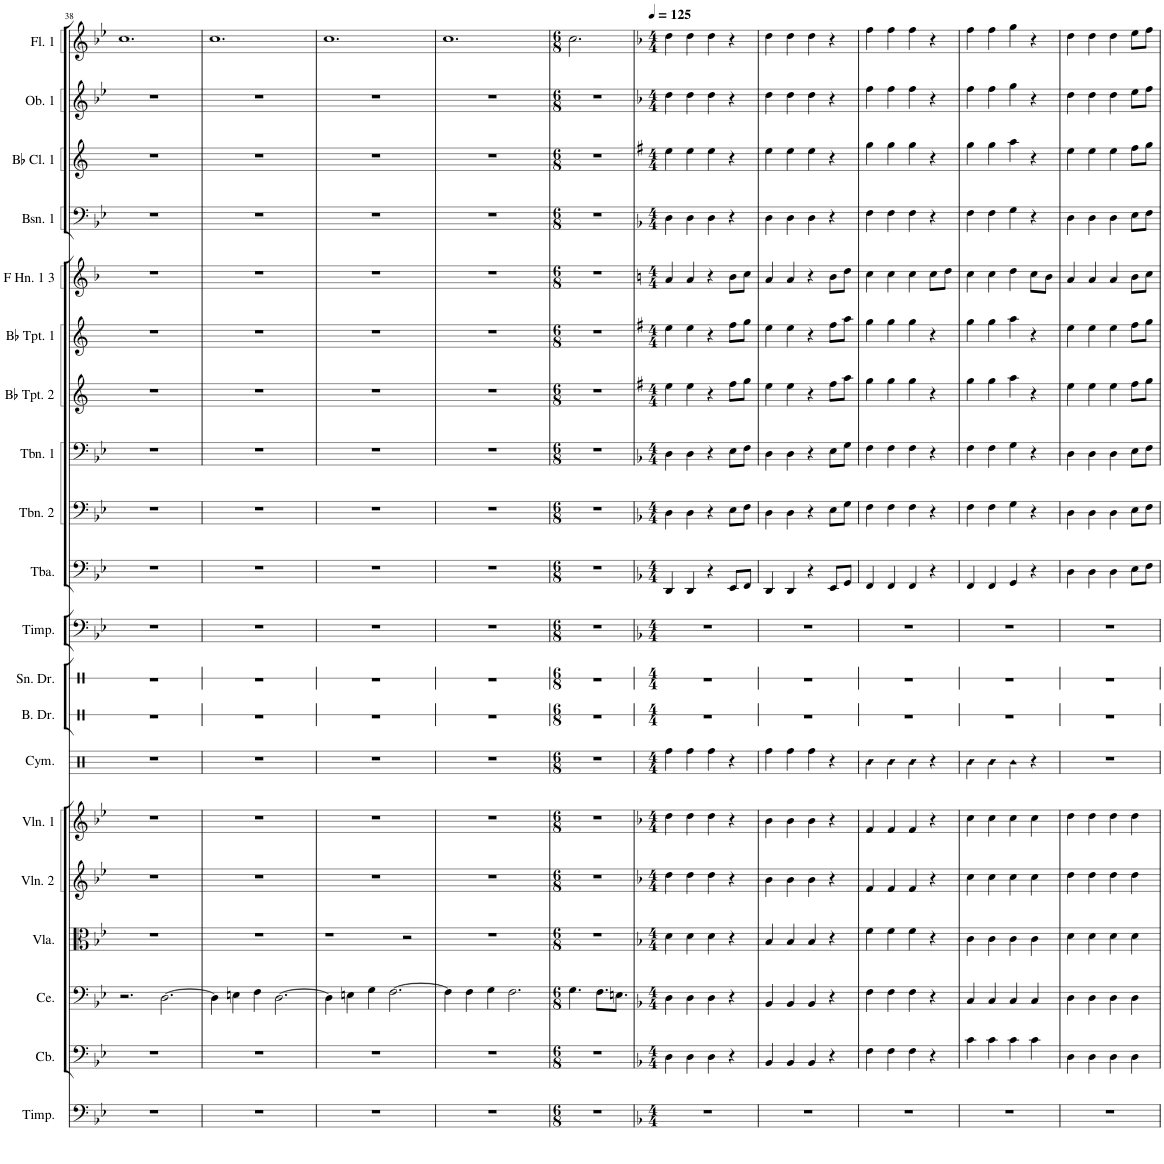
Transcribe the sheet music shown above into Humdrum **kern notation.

**kern	**kern	**kern	**kern	**kern	**kern	**kern	**kern	**kern	**kern	**kern	**kern	**kern	**kern	**kern	**kern	**kern	**kern	**kern	**kern
*part20	*part19	*part18	*part17	*part16	*part15	*part14	*part13	*part12	*part11	*part10	*part9	*part8	*part7	*part6	*part5	*part4	*part3	*part2	*part1
*staff20	*staff19	*staff18	*staff17	*staff16	*staff15	*staff14	*staff13	*staff12	*staff11	*staff10	*staff9	*staff8	*staff7	*staff6	*staff5	*staff4	*staff3	*staff2	*staff1
*I"Timpani	*I"Contrabass	*I"Cello	*I"Viola	*I"Violin 2	*I"Violin 1	*I"Cymbals	*I"Bass Drum	*I"Snare Drum	*I"Timpani	*I"Tuba	*I"Trombone 2	*I"Trombone 1	*I"Bb Trumpet 2	*I"Bb Trumpet 1	*I"F Horn 1 &amp; 3	*I"Bassoon 1	*I"Bb Clarinet 1	*I"Oboe 1	*I"Flute 1
*I'Timp.	*I'Cb.	*I'Ce.	*I'Vla.	*I'Vln. 2	*I'Vln. 1	*I'Cym.	*I'B. Dr.	*I'Sn. Dr.	*I'Timp.	*I'Tba.	*I'Tbn. 2	*I'Tbn. 1	*I'Bb Tpt. 2	*I'Bb Tpt. 1	*I'F Hn. 1 3	*I'Bsn. 1	*I'Bb Cl. 1	*I'Ob. 1	*I'Fl. 1
!!LO:PB:g=z
*clefF4	*clefF4	*clefF4	*clefC3	*clefG2	*clefG2	*clefX	*clefX	*clefX	*clefF4	*clefF4	*clefF4	*clefF4	*clefG2	*clefG2	*clefG2	*clefF4	*clefG2	*clefG2	*clefG2
*	*Trd7c12	*	*	*	*	*	*	*	*	*	*	*	*Trd1c2	*Trd1c2	*Trd4c7	*	*Trd1c2	*	*
*k[b-e-]	*k[b-e-]	*k[b-e-]	*k[b-e-]	*k[b-e-]	*k[b-e-]	*k[]	*k[]	*k[]	*k[b-e-]	*k[b-e-]	*k[b-e-]	*k[b-e-]	*k[]	*k[]	*k[b-]	*k[b-e-]	*k[]	*k[b-e-]	*k[b-e-]
*M12/8	*M12/8	*M12/8	*M12/8	*M12/8	*M12/8	*M12/8	*M12/8	*M12/8	*M12/8	*M12/8	*M12/8	*M12/8	*M12/8	*M12/8	*M12/8	*M12/8	*M12/8	*M12/8	*M12/8
=38	=38	=38	=38	=38	=38	=38	=38	=38	=38	=38	=38	=38	=38	=38	=38	=38	=38	=38	=38
1.r	1.r	2.r	1.r	1.r	1.r	1.r	1.r	1.r	1.r	1.r	1.r	1.r	1.r	1.r	1.r	1.r	1.r	1.r	1.cc
.	.	[2.D\	.	.	.	.	.	.	.	.	.	.	.	.	.	.	.	.	.
=39	=39	=39	=39	=39	=39	=39	=39	=39	=39	=39	=39	=39	=39	=39	=39	=39	=39	=39	=39
1.r	1.r	4D\]	1.r	1.r	1.r	1.r	1.r	1.r	1.r	1.r	1.r	1.r	1.r	1.r	1.r	1.r	1.r	1.r	1.cc
.	.	4En\	.	.	.	.	.	.	.	.	.	.	.	.	.	.	.	.	.
.	.	4F\	.	.	.	.	.	.	.	.	.	.	.	.	.	.	.	.	.
.	.	[2.D\	.	.	.	.	.	.	.	.	.	.	.	.	.	.	.	.	.
=40	=40	=40	=40	=40	=40	=40	=40	=40	=40	=40	=40	=40	=40	=40	=40	=40	=40	=40	=40
1.r	1.r	4D\]	1r	1.r	1.r	1.r	1.r	1.r	1.r	1.r	1.r	1.r	1.r	1.r	1.r	1.r	1.r	1.r	1.cc
.	.	4En\	.	.	.	.	.	.	.	.	.	.	.	.	.	.	.	.	.
.	.	4G\	.	.	.	.	.	.	.	.	.	.	.	.	.	.	.	.	.
.	.	[2.F\	.	.	.	.	.	.	.	.	.	.	.	.	.	.	.	.	.
.	.	.	2r	.	.	.	.	.	.	.	.	.	.	.	.	.	.	.	.
=41	=41	=41	=41	=41	=41	=41	=41	=41	=41	=41	=41	=41	=41	=41	=41	=41	=41	=41	=41
1.r	1.r	4F\]	1.r	1.r	1.r	1.r	1.r	1.r	1.r	1.r	1.r	1.r	1.r	1.r	1.r	1.r	1.r	1.r	1.cc
.	.	4F\	.	.	.	.	.	.	.	.	.	.	.	.	.	.	.	.	.
.	.	4G\	.	.	.	.	.	.	.	.	.	.	.	.	.	.	.	.	.
.	.	2.F\	.	.	.	.	.	.	.	.	.	.	.	.	.	.	.	.	.
=42	=42	=42	=42	=42	=42	=42	=42	=42	=42	=42	=42	=42	=42	=42	=42	=42	=42	=42	=42
*M6/8	*M6/8	*M6/8	*M6/8	*M6/8	*M6/8	*M6/8	*M6/8	*M6/8	*M6/8	*M6/8	*M6/8	*M6/8	*M6/8	*M6/8	*M6/8	*M6/8	*M6/8	*M6/8	*M6/8
2.r	2.r	4.G\	2.r	2.r	2.r	2.r	2.r	2.r	2.r	2.r	2.r	2.r	2.r	2.r	2.r	2.r	2.r	2.r	2.cc\
.	.	8.F\L	.	.	.	.	.	.	.	.	.	.	.	.	.	.	.	.	.
.	.	8.En\J	.	.	.	.	.	.	.	.	.	.	.	.	.	.	.	.	.
=43	=43	=43	=43	=43	=43	=43	=43	=43	=43	=43	=43	=43	=43	=43	=43	=43	=43	=43	=43
*k[b-]	*k[b-]	*k[b-]	*k[b-]	*k[b-]	*k[b-]	*	*	*	*k[b-]	*k[b-]	*k[b-]	*k[b-]	*k[f#]	*k[f#]	*k[]	*k[b-]	*k[f#]	*k[b-]	*k[b-]
*M4/4	*M4/4	*M4/4	*M4/4	*M4/4	*M4/4	*M4/4	*M4/4	*M4/4	*M4/4	*M4/4	*M4/4	*M4/4	*M4/4	*M4/4	*M4/4	*M4/4	*M4/4	*M4/4	*M4/4
*	*	*	*	*	*	*	*	*	*	*	*	*	*	*	*	*	*	*	*MM125
1r	4D\	4D\	4d\	4dd\	4dd\	4Rff\	1r	1r	1r	4DD/	4D\	4D\	4ee\	4ee\	4a/	4D\	4ee\	4dd\	4dd\
.	4D\	4D\	4d\	4dd\	4dd\	4Rff\	.	.	.	4DD/	4D\	4D\	4ee\	4ee\	4a/	4D\	4ee\	4dd\	4dd\
.	4D\	4D\	4d\	4dd\	4dd\	4Rff\	.	.	.	4r	4r	4r	4r	4r	4r	4D\	4ee\	4dd\	4dd\
.	4r	4r	4r	4r	4r	4r	.	.	.	8EE/L	8E\L	8E\L	8ff#\L	8ff#\L	8b\L	4r	4r	4r	4r
.	.	.	.	.	.	.	.	.	.	8FF/J	8F\J	8F\J	8gg\J	8gg\J	8cc\J	.	.	.	.
=44	=44	=44	=44	=44	=44	=44	=44	=44	=44	=44	=44	=44	=44	=44	=44	=44	=44	=44	=44
1r	4BB-/	4BB-/	4B-/	4b-\	4b-\	4Rff\	1r	1r	1r	4DD/	4D\	4D\	4ee\	4ee\	4a/	4D\	4ee\	4dd\	4dd\
.	4BB-/	4BB-/	4B-/	4b-\	4b-\	4Rff\	.	.	.	4DD/	4D\	4D\	4ee\	4ee\	4a/	4D\	4ee\	4dd\	4dd\
.	4BB-/	4BB-/	4B-/	4b-\	4b-\	4Rff\	.	.	.	4r	4r	4r	4r	4r	4r	4D\	4ee\	4dd\	4dd\
.	4r	4r	4r	4r	4r	4r	.	.	.	8EE/L	8E\L	8E\L	8ff#\L	8ff#\L	8b\L	4r	4r	4r	4r
.	.	.	.	.	.	.	.	.	.	8GG/J	8G\J	8G\J	8aa\J	8aa\J	8dd\J	.	.	.	.
=45	=45	=45	=45	=45	=45	=45	=45	=45	=45	=45	=45	=45	=45	=45	=45	=45	=45	=45	=45
!	!	!	!	!	!	!LO:N:head=diamond	!	!	!	!	!	!	!	!	!	!	!	!	!
1r	4F\	4F\	4f\	4f/	4f/	4R\	1r	1r	1r	4FF/	4F\	4F\	4gg\	4gg\	4cc\	4F\	4gg\	4ff\	4ff\
!	!	!	!	!	!	!LO:N:head=diamond	!	!	!	!	!	!	!	!	!	!	!	!	!
.	4F\	4F\	4f\	4f/	4f/	4R\	.	.	.	4FF/	4F\	4F\	4gg\	4gg\	4cc\	4F\	4gg\	4ff\	4ff\
!	!	!	!	!	!	!LO:N:head=diamond	!	!	!	!	!	!	!	!	!	!	!	!	!
.	4F\	4F\	4f\	4f/	4f/	4R\	.	.	.	4FF/	4F\	4F\	4gg\	4gg\	4cc\	4F\	4gg\	4ff\	4ff\
.	4r	4r	4r	4r	4r	4r	.	.	.	4r	4r	4r	4r	4r	8cc\L	4r	4r	4r	4r
.	.	.	.	.	.	.	.	.	.	.	.	.	.	.	8dd\J	.	.	.	.
=46	=46	=46	=46	=46	=46	=46	=46	=46	=46	=46	=46	=46	=46	=46	=46	=46	=46	=46	=46
!	!	!	!	!	!	!LO:N:head=diamond	!	!	!	!	!	!	!	!	!	!	!	!	!
1r	4c\	4C/	4c\	4cc\	4cc\	4R\	1r	1r	1r	4FF/	4F\	4F\	4gg\	4gg\	4cc\	4F\	4gg\	4ff\	4ff\
!	!	!	!	!	!	!LO:N:head=diamond	!	!	!	!	!	!	!	!	!	!	!	!	!
.	4c\	4C/	4c\	4cc\	4cc\	4R\	.	.	.	4FF/	4F\	4F\	4gg\	4gg\	4cc\	4F\	4gg\	4ff\	4ff\
.	4c\	4C/	4c\	4cc\	4cc\	4R\	.	.	.	4GG/	4G\	4G\	4aa\	4aa\	4dd\	4G\	4aa\	4gg\	4gg\
.	4c\	4C/	4c\	4cc\	4cc\	4r	.	.	.	4r	4r	4r	4r	4r	8cc\L	4r	4r	4r	4r
.	.	.	.	.	.	.	.	.	.	.	.	.	.	.	8b\J	.	.	.	.
=47	=47	=47	=47	=47	=47	=47	=47	=47	=47	=47	=47	=47	=47	=47	=47	=47	=47	=47	=47
1r	4D\	4D\	4d\	4dd\	4dd\	1r	1r	1r	1r	4D\	4D\	4D\	4ee\	4ee\	4a/	4D\	4ee\	4dd\	4dd\
.	4D\	4D\	4d\	4dd\	4dd\	.	.	.	.	4D\	4D\	4D\	4ee\	4ee\	4a/	4D\	4ee\	4dd\	4dd\
.	4D\	4D\	4d\	4dd\	4dd\	.	.	.	.	4D\	4D\	4D\	4ee\	4ee\	4a/	4D\	4ee\	4dd\	4dd\
.	4D\	4D\	4d\	4dd\	4dd\	.	.	.	.	8E\L	8E\L	8E\L	8ff#\L	8ff#\L	8b\L	8E\L	8ff#\L	8ee\L	8ee\L
.	.	.	.	.	.	.	.	.	.	8F\J	8F\J	8F\J	8gg\J	8gg\J	8cc\J	8F\J	8gg\J	8ff\J	8ff\J
=	=	=	=	=	=	=	=	=	=	=	=	=	=	=	=	=	=	=	=
*-	*-	*-	*-	*-	*-	*-	*-	*-	*-	*-	*-	*-	*-	*-	*-	*-	*-	*-	*-
